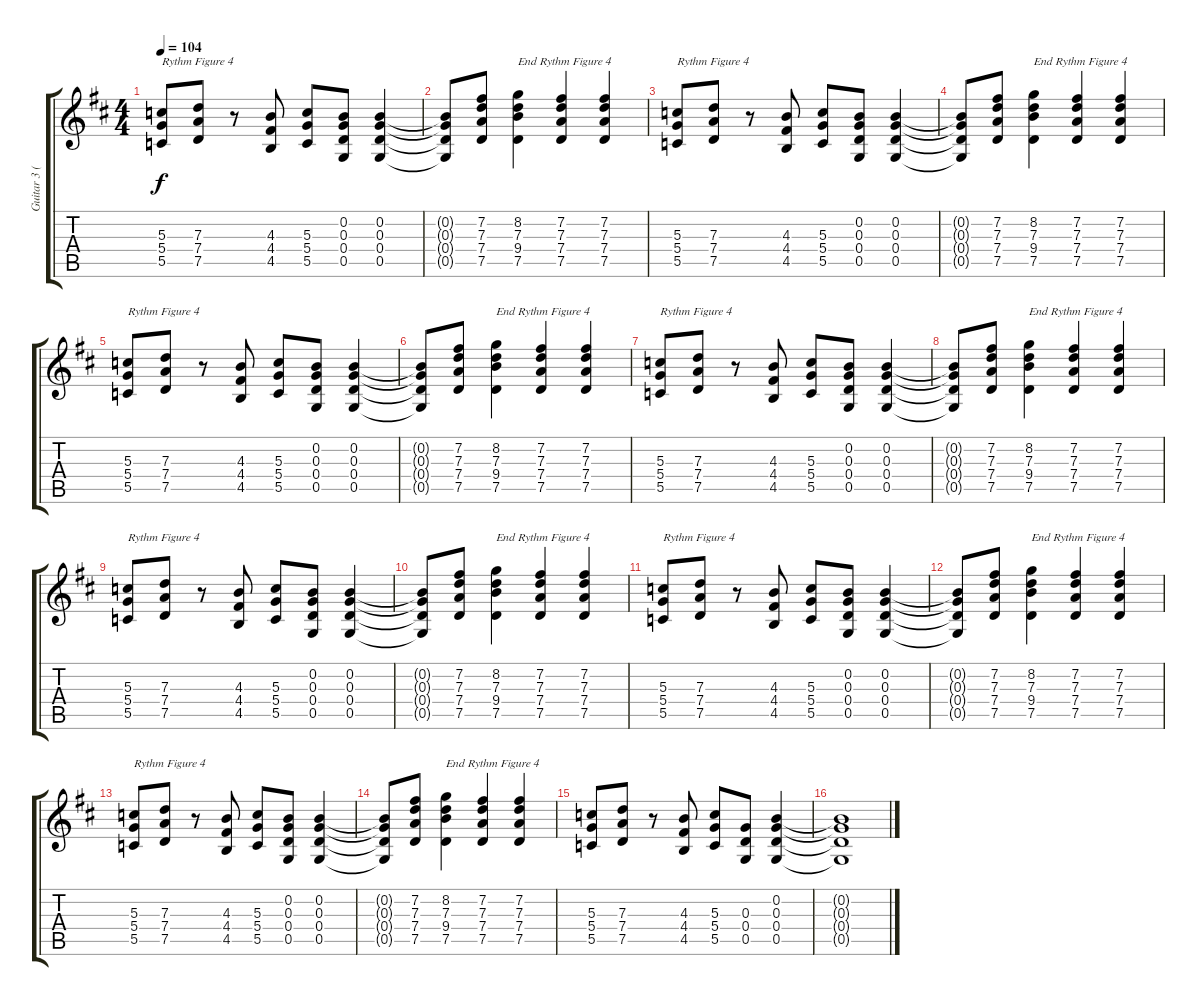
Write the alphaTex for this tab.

\track ("Guitar 3 (Rythm)" "Guitar 3 (") {instrument electricguitarclean}
\staff {score tabs}
\tuning (D4 B3 G3 D3 G2 D2) {hide}
\ts (4 4)
\tempo 104
\clef g2
\ks d
(5.3 5.4 5.5).8{txt "Rythm Figure 4" dy f} (7.3 7.4 7.5).8 r.8 (4.3 4.4 4.5).8 (5.3 5.4 5.5).8 (0.2 0.3 0.4 0.5).8 (0.2 0.3 0.4 0.5).4 |
(0.2{t} 0.3{t} 0.4{t} 0.5{t}).8 (7.2 7.3 7.4 7.5).8 (8.2 7.3 9.4 7.5).4{txt "End Rythm Figure 4"} (7.2 7.3 7.4 7.5).4 (7.2 7.3 7.4 7.5).4 |
(5.3 5.4 5.5).8{txt "Rythm Figure 4"} (7.3 7.4 7.5).8 r.8 (4.3 4.4 4.5).8 (5.3 5.4 5.5).8 (0.2 0.3 0.4 0.5).8 (0.2 0.3 0.4 0.5).4 |
(0.2{t} 0.3{t} 0.4{t} 0.5{t}).8 (7.2 7.3 7.4 7.5).8 (8.2 7.3 9.4 7.5).4{txt "End Rythm Figure 4"} (7.2 7.3 7.4 7.5).4 (7.2 7.3 7.4 7.5).4 |
(5.3 5.4 5.5).8{txt "Rythm Figure 4"} (7.3 7.4 7.5).8 r.8 (4.3 4.4 4.5).8 (5.3 5.4 5.5).8 (0.2 0.3 0.4 0.5).8 (0.2 0.3 0.4 0.5).4 |
(0.2{t} 0.3{t} 0.4{t} 0.5{t}).8 (7.2 7.3 7.4 7.5).8 (8.2 7.3 9.4 7.5).4{txt "End Rythm Figure 4"} (7.2 7.3 7.4 7.5).4 (7.2 7.3 7.4 7.5).4 |
(5.3 5.4 5.5).8{txt "Rythm Figure 4"} (7.3 7.4 7.5).8 r.8 (4.3 4.4 4.5).8 (5.3 5.4 5.5).8 (0.2 0.3 0.4 0.5).8 (0.2 0.3 0.4 0.5).4 |
(0.2{t} 0.3{t} 0.4{t} 0.5{t}).8 (7.2 7.3 7.4 7.5).8 (8.2 7.3 9.4 7.5).4{txt "End Rythm Figure 4"} (7.2 7.3 7.4 7.5).4 (7.2 7.3 7.4 7.5).4 |
(5.3 5.4 5.5).8{txt "Rythm Figure 4"} (7.3 7.4 7.5).8 r.8 (4.3 4.4 4.5).8 (5.3 5.4 5.5).8 (0.2 0.3 0.4 0.5).8 (0.2 0.3 0.4 0.5).4 |
(0.2{t} 0.3{t} 0.4{t} 0.5{t}).8 (7.2 7.3 7.4 7.5).8 (8.2 7.3 9.4 7.5).4{txt "End Rythm Figure 4"} (7.2 7.3 7.4 7.5).4 (7.2 7.3 7.4 7.5).4 |
(5.3 5.4 5.5).8{txt "Rythm Figure 4"} (7.3 7.4 7.5).8 r.8 (4.3 4.4 4.5).8 (5.3 5.4 5.5).8 (0.2 0.3 0.4 0.5).8 (0.2 0.3 0.4 0.5).4 |
(0.2{t} 0.3{t} 0.4{t} 0.5{t}).8 (7.2 7.3 7.4 7.5).8 (8.2 7.3 9.4 7.5).4{txt "End Rythm Figure 4"} (7.2 7.3 7.4 7.5).4 (7.2 7.3 7.4 7.5).4 |
(5.3 5.4 5.5).8{txt "Rythm Figure 4"} (7.3 7.4 7.5).8 r.8 (4.3 4.4 4.5).8 (5.3 5.4 5.5).8 (0.2 0.3 0.4 0.5).8 (0.2 0.3 0.4 0.5).4 |
(0.2{t} 0.3{t} 0.4{t} 0.5{t}).8 (7.2 7.3 7.4 7.5).8 (8.2 7.3 9.4 7.5).4{txt "End Rythm Figure 4"} (7.2 7.3 7.4 7.5).4 (7.2 7.3 7.4 7.5).4 |
(5.3 5.4 5.5).8 (7.3 7.4 7.5).8 r.8 (4.3 4.4 4.5).8 (5.3 5.4 5.5).8 (0.3 0.4 0.5).8 (0.2 0.3 0.4 0.5).4 |
(0.2{t} 0.3{t} 0.4{t} 0.5{t}).1
